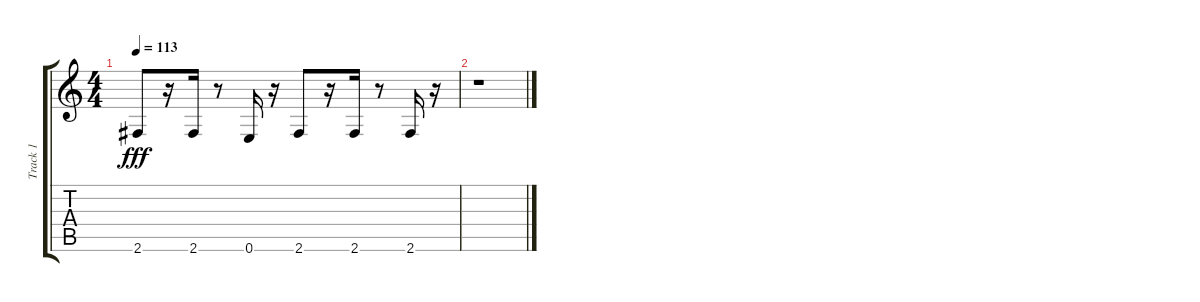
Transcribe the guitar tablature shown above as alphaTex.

\track ("Track 1" "Track 1") {instrument electricbassfinger}
\staff {score tabs}
\tuning (E4 B3 G3 D3 A2 E2) {hide}
\ts (4 4)
\tempo 113
\clef g2
\ks c
2.6.8{dy fff} r.16 2.6.16 r.8 0.6.16 r.16 2.6.8 r.16 2.6.16 r.8 2.6.16 r.16 |
r.1
